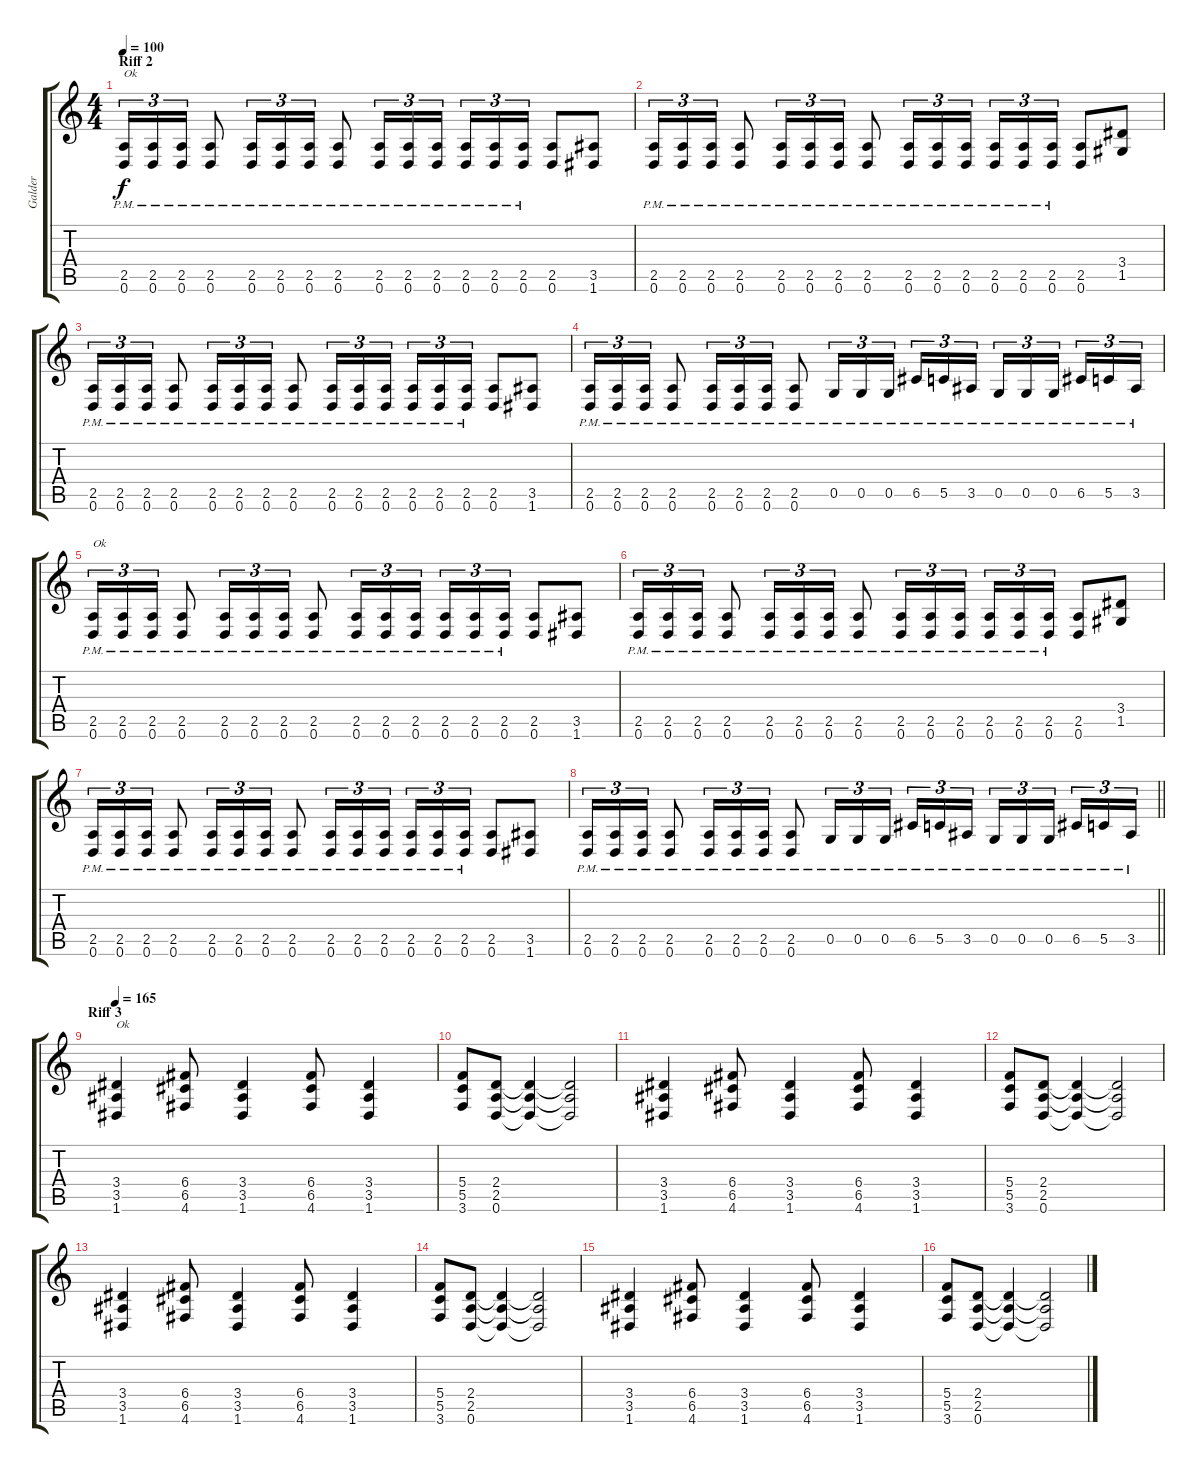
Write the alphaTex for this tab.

\track ("Galder" "Galder") {instrument distortionguitar}
\staff {score tabs}
\tuning (D4 A3 F3 C3 G2 D2) {hide}
\ts (4 4)
\section ("" "Riff 2")
\tempo 100
\clef g2
\ks c
(2.5{pm} 0.6{pm}).16{tu (3 2) txt "Ok" dy f} (2.5{pm} 0.6{pm}).16{tu (3 2)} (2.5{pm} 0.6{pm}).16{tu (3 2)} (2.5{pm} 0.6{pm}).8 (2.5{pm} 0.6{pm}).16{tu (3 2)} (2.5{pm} 0.6{pm}).16{tu (3 2)} (2.5{pm} 0.6{pm}).16{tu (3 2)} (2.5{pm} 0.6{pm}).8 (2.5{pm} 0.6{pm}).16{tu (3 2)} (2.5{pm} 0.6{pm}).16{tu (3 2)} (2.5{pm} 0.6{pm}).16{tu (3 2) beam splitsecondary} (2.5{pm} 0.6{pm}).16{tu (3 2)} (2.5{pm} 0.6{pm}).16{tu (3 2)} (2.5{pm} 0.6{pm}).16{tu (3 2)} (2.5 0.6).8 (3.5 1.6).8 |
(2.5{pm} 0.6{pm}).16{tu (3 2)} (2.5{pm} 0.6{pm}).16{tu (3 2)} (2.5{pm} 0.6{pm}).16{tu (3 2)} (2.5{pm} 0.6{pm}).8 (2.5{pm} 0.6{pm}).16{tu (3 2)} (2.5{pm} 0.6{pm}).16{tu (3 2)} (2.5{pm} 0.6{pm}).16{tu (3 2)} (2.5{pm} 0.6{pm}).8 (2.5{pm} 0.6{pm}).16{tu (3 2)} (2.5{pm} 0.6{pm}).16{tu (3 2)} (2.5{pm} 0.6{pm}).16{tu (3 2) beam splitsecondary} (2.5{pm} 0.6{pm}).16{tu (3 2)} (2.5{pm} 0.6{pm}).16{tu (3 2)} (2.5{pm} 0.6{pm}).16{tu (3 2)} (2.5 0.6).8 (3.4 1.5).8 |
(2.5{pm} 0.6{pm}).16{tu (3 2)} (2.5{pm} 0.6{pm}).16{tu (3 2)} (2.5{pm} 0.6{pm}).16{tu (3 2)} (2.5{pm} 0.6{pm}).8 (2.5{pm} 0.6{pm}).16{tu (3 2)} (2.5{pm} 0.6{pm}).16{tu (3 2)} (2.5{pm} 0.6{pm}).16{tu (3 2)} (2.5{pm} 0.6{pm}).8 (2.5{pm} 0.6{pm}).16{tu (3 2)} (2.5{pm} 0.6{pm}).16{tu (3 2)} (2.5{pm} 0.6{pm}).16{tu (3 2) beam splitsecondary} (2.5{pm} 0.6{pm}).16{tu (3 2)} (2.5{pm} 0.6{pm}).16{tu (3 2)} (2.5{pm} 0.6{pm}).16{tu (3 2)} (2.5 0.6).8 (3.5 1.6).8 |
(2.5{pm} 0.6{pm}).16{tu (3 2)} (2.5{pm} 0.6{pm}).16{tu (3 2)} (2.5{pm} 0.6{pm}).16{tu (3 2)} (2.5{pm} 0.6{pm}).8 (2.5{pm} 0.6{pm}).16{tu (3 2)} (2.5{pm} 0.6{pm}).16{tu (3 2)} (2.5{pm} 0.6{pm}).16{tu (3 2)} (2.5{pm} 0.6{pm}).8 0.5{pm}.16{tu (3 2)} 0.5{pm}.16{tu (3 2)} 0.5{pm}.16{tu (3 2) beam splitsecondary} 6.5{pm}.16{tu (3 2)} 5.5{pm}.16{tu (3 2)} 3.5{pm}.16{tu (3 2)} 0.5{pm}.16{tu (3 2)} 0.5{pm}.16{tu (3 2)} 0.5{pm}.16{tu (3 2) beam splitsecondary} 6.5{pm}.16{tu (3 2)} 5.5{pm}.16{tu (3 2)} 3.5{pm}.16{tu (3 2)} |
(2.5{pm} 0.6{pm}).16{tu (3 2) txt "Ok"} (2.5{pm} 0.6{pm}).16{tu (3 2)} (2.5{pm} 0.6{pm}).16{tu (3 2)} (2.5{pm} 0.6{pm}).8 (2.5{pm} 0.6{pm}).16{tu (3 2)} (2.5{pm} 0.6{pm}).16{tu (3 2)} (2.5{pm} 0.6{pm}).16{tu (3 2)} (2.5{pm} 0.6{pm}).8 (2.5{pm} 0.6{pm}).16{tu (3 2)} (2.5{pm} 0.6{pm}).16{tu (3 2)} (2.5{pm} 0.6{pm}).16{tu (3 2) beam splitsecondary} (2.5{pm} 0.6{pm}).16{tu (3 2)} (2.5{pm} 0.6{pm}).16{tu (3 2)} (2.5{pm} 0.6{pm}).16{tu (3 2)} (2.5 0.6).8 (3.5 1.6).8 |
(2.5{pm} 0.6{pm}).16{tu (3 2)} (2.5{pm} 0.6{pm}).16{tu (3 2)} (2.5{pm} 0.6{pm}).16{tu (3 2)} (2.5{pm} 0.6{pm}).8 (2.5{pm} 0.6{pm}).16{tu (3 2)} (2.5{pm} 0.6{pm}).16{tu (3 2)} (2.5{pm} 0.6{pm}).16{tu (3 2)} (2.5{pm} 0.6{pm}).8 (2.5{pm} 0.6{pm}).16{tu (3 2)} (2.5{pm} 0.6{pm}).16{tu (3 2)} (2.5{pm} 0.6{pm}).16{tu (3 2) beam splitsecondary} (2.5{pm} 0.6{pm}).16{tu (3 2)} (2.5{pm} 0.6{pm}).16{tu (3 2)} (2.5{pm} 0.6{pm}).16{tu (3 2)} (2.5 0.6).8 (3.4 1.5).8 |
(2.5{pm} 0.6{pm}).16{tu (3 2)} (2.5{pm} 0.6{pm}).16{tu (3 2)} (2.5{pm} 0.6{pm}).16{tu (3 2)} (2.5{pm} 0.6{pm}).8 (2.5{pm} 0.6{pm}).16{tu (3 2)} (2.5{pm} 0.6{pm}).16{tu (3 2)} (2.5{pm} 0.6{pm}).16{tu (3 2)} (2.5{pm} 0.6{pm}).8 (2.5{pm} 0.6{pm}).16{tu (3 2)} (2.5{pm} 0.6{pm}).16{tu (3 2)} (2.5{pm} 0.6{pm}).16{tu (3 2) beam splitsecondary} (2.5{pm} 0.6{pm}).16{tu (3 2)} (2.5{pm} 0.6{pm}).16{tu (3 2)} (2.5{pm} 0.6{pm}).16{tu (3 2)} (2.5 0.6).8 (3.5 1.6).8 |
\barLineRight lightlight
(2.5{pm} 0.6{pm}).16{tu (3 2)} (2.5{pm} 0.6{pm}).16{tu (3 2)} (2.5{pm} 0.6{pm}).16{tu (3 2)} (2.5{pm} 0.6{pm}).8 (2.5{pm} 0.6{pm}).16{tu (3 2)} (2.5{pm} 0.6{pm}).16{tu (3 2)} (2.5{pm} 0.6{pm}).16{tu (3 2)} (2.5{pm} 0.6{pm}).8 0.5{pm}.16{tu (3 2)} 0.5{pm}.16{tu (3 2)} 0.5{pm}.16{tu (3 2) beam splitsecondary} 6.5{pm}.16{tu (3 2)} 5.5{pm}.16{tu (3 2)} 3.5{pm}.16{tu (3 2)} 0.5{pm}.16{tu (3 2)} 0.5{pm}.16{tu (3 2)} 0.5{pm}.16{tu (3 2) beam splitsecondary} 6.5{pm}.16{tu (3 2)} 5.5{pm}.16{tu (3 2)} 3.5{pm}.16{tu (3 2)} |
\section ("" "Riff 3")
\tempo 165
(3.4 3.5 1.6).4{txt "Ok"} (6.4 6.5 4.6).8 (3.4 3.5 1.6).4 (6.4 6.5 4.6).8 (3.4 3.5 1.6).4 |
(5.4 5.5 3.6).8 (2.4 2.5 0.6).8 (2.4{t} 2.5{t} 0.6{t}).4 (2.4{t} 2.5{t} 0.6{t}).2 |
(3.4 3.5 1.6).4 (6.4 6.5 4.6).8 (3.4 3.5 1.6).4 (6.4 6.5 4.6).8 (3.4 3.5 1.6).4 |
(5.4 5.5 3.6).8 (2.4 2.5 0.6).8 (2.4{t} 2.5{t} 0.6{t}).4 (2.4{t} 2.5{t} 0.6{t}).2 |
(3.4 3.5 1.6).4 (6.4 6.5 4.6).8 (3.4 3.5 1.6).4 (6.4 6.5 4.6).8 (3.4 3.5 1.6).4 |
(5.4 5.5 3.6).8 (2.4 2.5 0.6).8 (2.4{t} 2.5{t} 0.6{t}).4 (2.4{t} 2.5{t} 0.6{t}).2 |
(3.4 3.5 1.6).4 (6.4 6.5 4.6).8 (3.4 3.5 1.6).4 (6.4 6.5 4.6).8 (3.4 3.5 1.6).4 |
(5.4 5.5 3.6).8 (2.4 2.5 0.6).8 (2.4{t} 2.5{t} 0.6{t}).4 (2.4{t} 2.5{t} 0.6{t}).2
